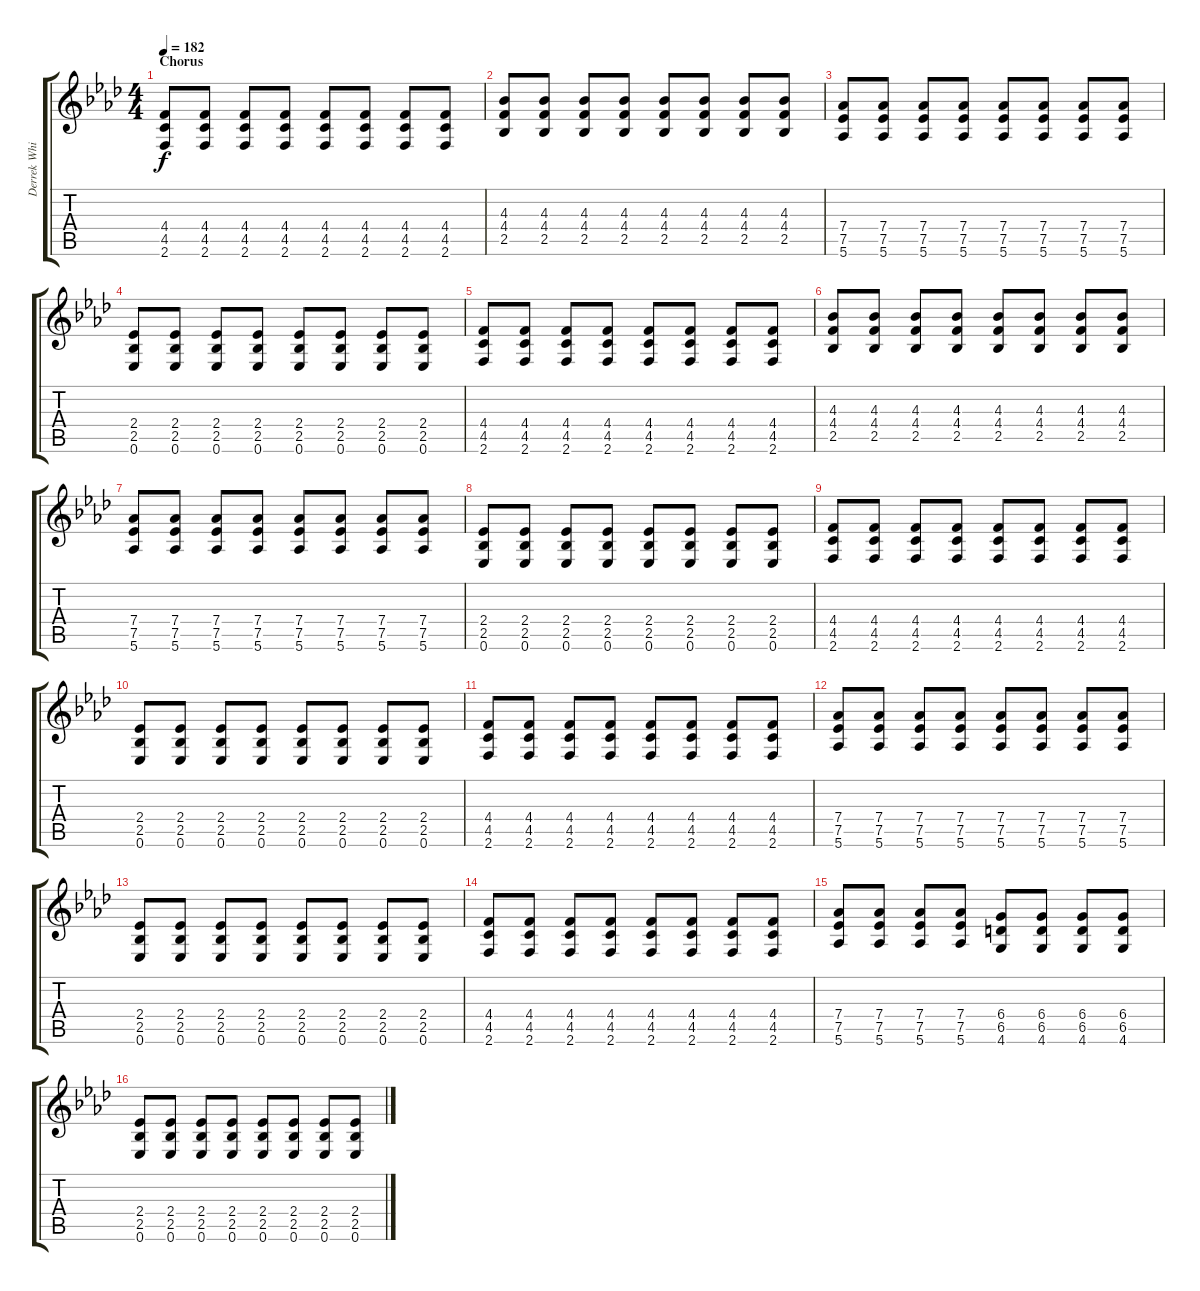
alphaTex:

\track ("Derrek Whibley" "Derrek Whi") {instrument distortionguitar}
\staff {score tabs}
\tuning (Eb4 Bb3 Gb3 Db3 Ab2 Eb2) {hide}
\ts (4 4)
\section ("" "Chorus")
\tempo 182
\clef g2
\ks ab
(4.4 4.5 2.6).8{dy f volume 12} (4.4 4.5 2.6).8 (4.4 4.5 2.6).8 (4.4 4.5 2.6).8 (4.4 4.5 2.6).8 (4.4 4.5 2.6).8 (4.4 4.5 2.6).8 (4.4 4.5 2.6).8 |
(4.3 4.4 2.5).8 (4.3 4.4 2.5).8 (4.3 4.4 2.5).8 (4.3 4.4 2.5).8 (4.3 4.4 2.5).8 (4.3 4.4 2.5).8 (4.3 4.4 2.5).8 (4.3 4.4 2.5).8 |
(7.4 7.5 5.6).8 (7.4 7.5 5.6).8 (7.4 7.5 5.6).8 (7.4 7.5 5.6).8 (7.4 7.5 5.6).8 (7.4 7.5 5.6).8 (7.4 7.5 5.6).8 (7.4 7.5 5.6).8 |
(2.4 2.5 0.6).8 (2.4 2.5 0.6).8 (2.4 2.5 0.6).8 (2.4 2.5 0.6).8 (2.4 2.5 0.6).8 (2.4 2.5 0.6).8 (2.4 2.5 0.6).8 (2.4 2.5 0.6).8 |
(4.4 4.5 2.6).8{volume 12} (4.4 4.5 2.6).8 (4.4 4.5 2.6).8 (4.4 4.5 2.6).8 (4.4 4.5 2.6).8 (4.4 4.5 2.6).8 (4.4 4.5 2.6).8 (4.4 4.5 2.6).8 |
(4.3 4.4 2.5).8 (4.3 4.4 2.5).8 (4.3 4.4 2.5).8 (4.3 4.4 2.5).8 (4.3 4.4 2.5).8 (4.3 4.4 2.5).8 (4.3 4.4 2.5).8 (4.3 4.4 2.5).8 |
(7.4 7.5 5.6).8 (7.4 7.5 5.6).8 (7.4 7.5 5.6).8 (7.4 7.5 5.6).8 (7.4 7.5 5.6).8 (7.4 7.5 5.6).8 (7.4 7.5 5.6).8 (7.4 7.5 5.6).8 |
(2.4 2.5 0.6).8 (2.4 2.5 0.6).8 (2.4 2.5 0.6).8 (2.4 2.5 0.6).8 (2.4 2.5 0.6).8 (2.4 2.5 0.6).8 (2.4 2.5 0.6).8 (2.4 2.5 0.6).8 |
(4.4 4.5 2.6).8 (4.4 4.5 2.6).8 (4.4 4.5 2.6).8 (4.4 4.5 2.6).8 (4.4 4.5 2.6).8 (4.4 4.5 2.6).8 (4.4 4.5 2.6).8 (4.4 4.5 2.6).8 |
(2.4 2.5 0.6).8 (2.4 2.5 0.6).8 (2.4 2.5 0.6).8 (2.4 2.5 0.6).8 (2.4 2.5 0.6).8 (2.4 2.5 0.6).8 (2.4 2.5 0.6).8 (2.4 2.5 0.6).8 |
(4.4 4.5 2.6).8 (4.4 4.5 2.6).8 (4.4 4.5 2.6).8 (4.4 4.5 2.6).8 (4.4 4.5 2.6).8 (4.4 4.5 2.6).8 (4.4 4.5 2.6).8 (4.4 4.5 2.6).8 |
(7.4 7.5 5.6).8 (7.4 7.5 5.6).8 (7.4 7.5 5.6).8 (7.4 7.5 5.6).8 (7.4 7.5 5.6).8 (7.4 7.5 5.6).8 (7.4 7.5 5.6).8 (7.4 7.5 5.6).8 |
(2.4 2.5 0.6).8 (2.4 2.5 0.6).8 (2.4 2.5 0.6).8 (2.4 2.5 0.6).8 (2.4 2.5 0.6).8 (2.4 2.5 0.6).8 (2.4 2.5 0.6).8 (2.4 2.5 0.6).8 |
(4.4 4.5 2.6).8 (4.4 4.5 2.6).8 (4.4 4.5 2.6).8 (4.4 4.5 2.6).8 (4.4 4.5 2.6).8 (4.4 4.5 2.6).8 (4.4 4.5 2.6).8 (4.4 4.5 2.6).8 |
(7.4 7.5 5.6).8 (7.4 7.5 5.6).8 (7.4 7.5 5.6).8 (7.4 7.5 5.6).8 (6.4 6.5 4.6).8 (6.4 6.5 4.6).8 (6.4 6.5 4.6).8 (6.4 6.5 4.6).8 |
(2.4 2.5 0.6).8 (2.4 2.5 0.6).8 (2.4 2.5 0.6).8 (2.4 2.5 0.6).8 (2.4 2.5 0.6).8 (2.4 2.5 0.6).8 (2.4 2.5 0.6).8 (2.4 2.5 0.6).8
